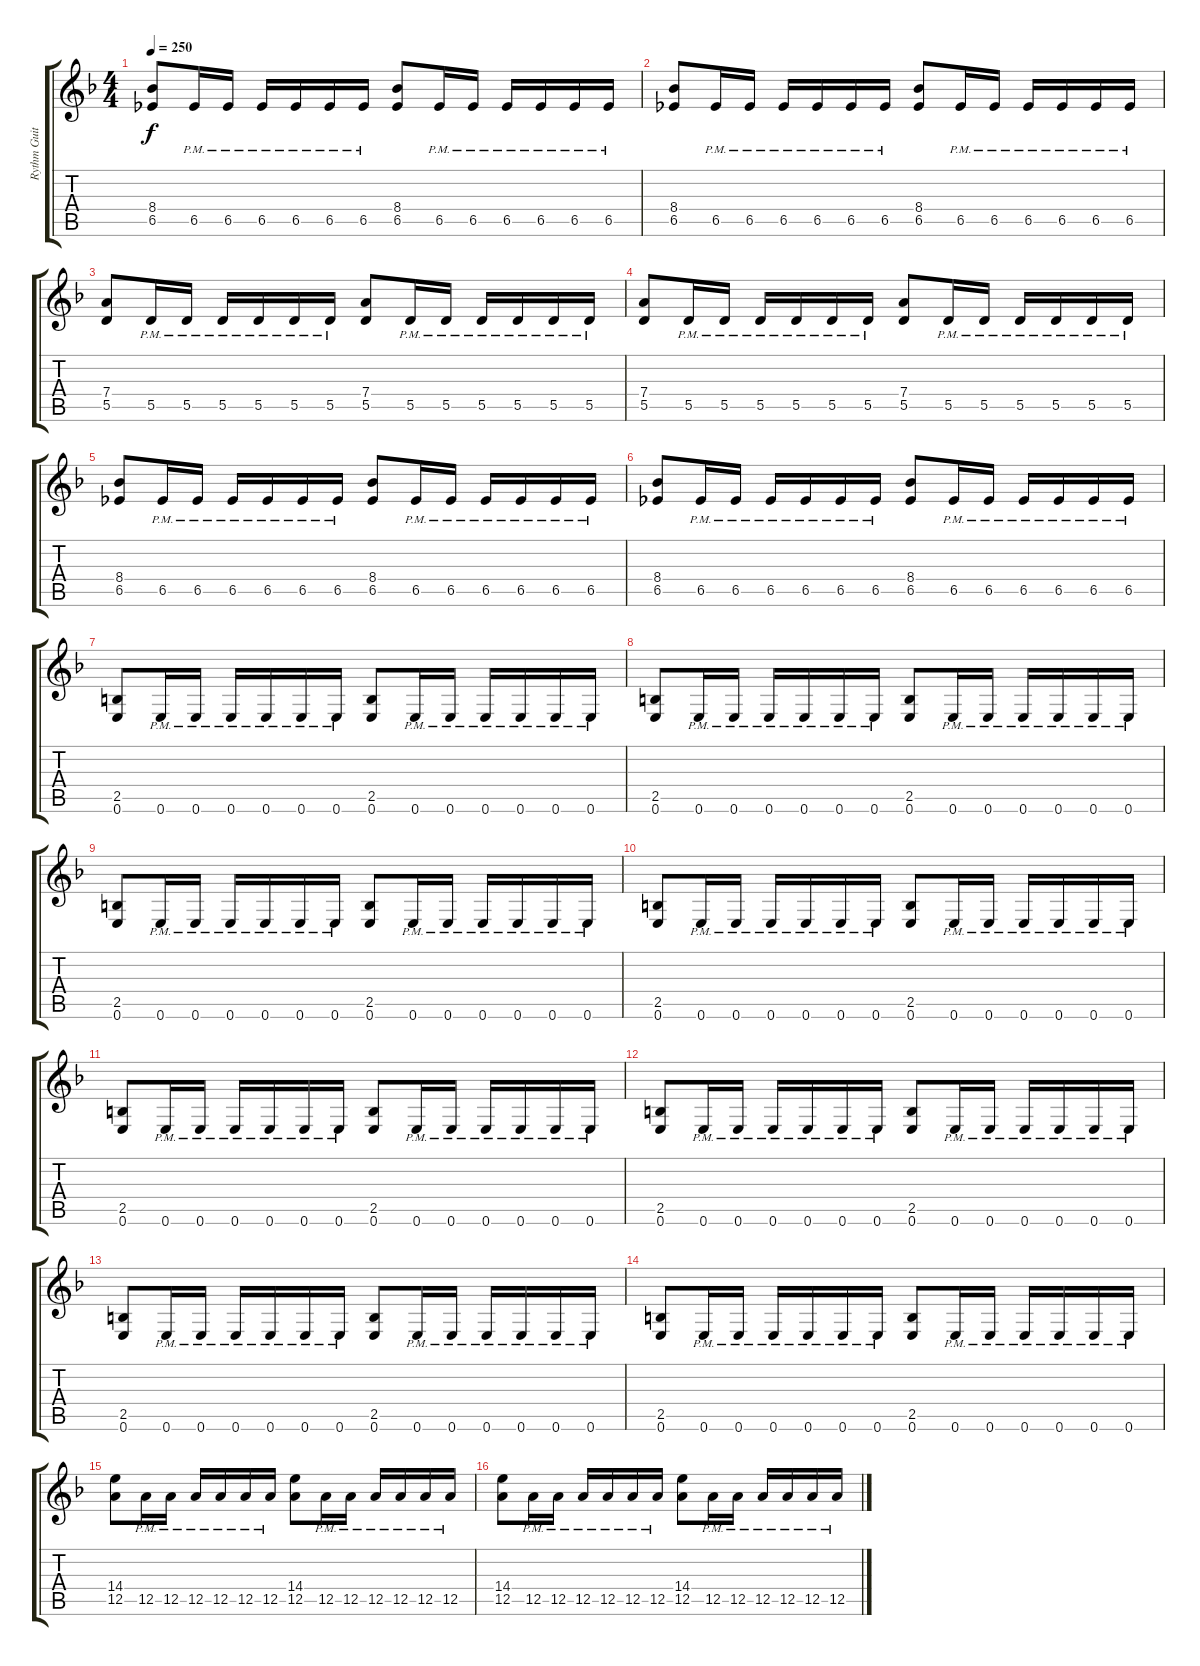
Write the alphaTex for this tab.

\track ("Rythm Guitar" "Rythm Guit") {instrument distortionguitar}
\staff {score tabs}
\tuning (E4 B3 G3 D3 A2 E2) {hide}
\ts (4 4)
\tempo 250
\clef g2
\ks f
(8.4 6.5).8{dy f} 6.5{pm}.16 6.5{pm}.16 6.5{pm}.16 6.5{pm}.16 6.5{pm}.16 6.5{pm}.16 (8.4 6.5).8 6.5{pm}.16 6.5{pm}.16 6.5{pm}.16 6.5{pm}.16 6.5{pm}.16 6.5{pm}.16 |
(8.4 6.5).8 6.5{pm}.16 6.5{pm}.16 6.5{pm}.16 6.5{pm}.16 6.5{pm}.16 6.5{pm}.16 (8.4 6.5).8 6.5{pm}.16 6.5{pm}.16 6.5{pm}.16 6.5{pm}.16 6.5{pm}.16 6.5{pm}.16 |
(7.4 5.5).8 5.5{pm}.16 5.5{pm}.16 5.5{pm}.16 5.5{pm}.16 5.5{pm}.16 5.5{pm}.16 (7.4 5.5).8 5.5{pm}.16 5.5{pm}.16 5.5{pm}.16 5.5{pm}.16 5.5{pm}.16 5.5{pm}.16 |
(7.4 5.5).8 5.5{pm}.16 5.5{pm}.16 5.5{pm}.16 5.5{pm}.16 5.5{pm}.16 5.5{pm}.16 (7.4 5.5).8 5.5{pm}.16 5.5{pm}.16 5.5{pm}.16 5.5{pm}.16 5.5{pm}.16 5.5{pm}.16 |
(8.4 6.5).8 6.5{pm}.16 6.5{pm}.16 6.5{pm}.16 6.5{pm}.16 6.5{pm}.16 6.5{pm}.16 (8.4 6.5).8 6.5{pm}.16 6.5{pm}.16 6.5{pm}.16 6.5{pm}.16 6.5{pm}.16 6.5{pm}.16 |
(8.4 6.5).8 6.5{pm}.16 6.5{pm}.16 6.5{pm}.16 6.5{pm}.16 6.5{pm}.16 6.5{pm}.16 (8.4 6.5).8 6.5{pm}.16 6.5{pm}.16 6.5{pm}.16 6.5{pm}.16 6.5{pm}.16 6.5{pm}.16 |
(2.5 0.6).8 0.6{pm}.16 0.6{pm}.16 0.6{pm}.16 0.6{pm}.16 0.6{pm}.16 0.6{pm}.16 (2.5 0.6).8 0.6{pm}.16 0.6{pm}.16 0.6{pm}.16 0.6{pm}.16 0.6{pm}.16 0.6{pm}.16 |
(2.5 0.6).8 0.6{pm}.16 0.6{pm}.16 0.6{pm}.16 0.6{pm}.16 0.6{pm}.16 0.6{pm}.16 (2.5 0.6).8 0.6{pm}.16 0.6{pm}.16 0.6{pm}.16 0.6{pm}.16 0.6{pm}.16 0.6{pm}.16 |
(2.5 0.6).8 0.6{pm}.16 0.6{pm}.16 0.6{pm}.16 0.6{pm}.16 0.6{pm}.16 0.6{pm}.16 (2.5 0.6).8 0.6{pm}.16 0.6{pm}.16 0.6{pm}.16 0.6{pm}.16 0.6{pm}.16 0.6{pm}.16 |
(2.5 0.6).8 0.6{pm}.16 0.6{pm}.16 0.6{pm}.16 0.6{pm}.16 0.6{pm}.16 0.6{pm}.16 (2.5 0.6).8 0.6{pm}.16 0.6{pm}.16 0.6{pm}.16 0.6{pm}.16 0.6{pm}.16 0.6{pm}.16 |
(2.5 0.6).8 0.6{pm}.16 0.6{pm}.16 0.6{pm}.16 0.6{pm}.16 0.6{pm}.16 0.6{pm}.16 (2.5 0.6).8 0.6{pm}.16 0.6{pm}.16 0.6{pm}.16 0.6{pm}.16 0.6{pm}.16 0.6{pm}.16 |
(2.5 0.6).8 0.6{pm}.16 0.6{pm}.16 0.6{pm}.16 0.6{pm}.16 0.6{pm}.16 0.6{pm}.16 (2.5 0.6).8 0.6{pm}.16 0.6{pm}.16 0.6{pm}.16 0.6{pm}.16 0.6{pm}.16 0.6{pm}.16 |
(2.5 0.6).8 0.6{pm}.16 0.6{pm}.16 0.6{pm}.16 0.6{pm}.16 0.6{pm}.16 0.6{pm}.16 (2.5 0.6).8 0.6{pm}.16 0.6{pm}.16 0.6{pm}.16 0.6{pm}.16 0.6{pm}.16 0.6{pm}.16 |
(2.5 0.6).8 0.6{pm}.16 0.6{pm}.16 0.6{pm}.16 0.6{pm}.16 0.6{pm}.16 0.6{pm}.16 (2.5 0.6).8 0.6{pm}.16 0.6{pm}.16 0.6{pm}.16 0.6{pm}.16 0.6{pm}.16 0.6{pm}.16 |
(14.4 12.5).8 12.5{pm}.16 12.5{pm}.16 12.5{pm}.16 12.5{pm}.16 12.5{pm}.16 12.5{pm}.16 (14.4 12.5).8 12.5{pm}.16 12.5{pm}.16 12.5{pm}.16 12.5{pm}.16 12.5{pm}.16 12.5{pm}.16 |
(14.4 12.5).8 12.5{pm}.16 12.5{pm}.16 12.5{pm}.16 12.5{pm}.16 12.5{pm}.16 12.5{pm}.16 (14.4 12.5).8 12.5{pm}.16 12.5{pm}.16 12.5{pm}.16 12.5{pm}.16 12.5{pm}.16 12.5{pm}.16
